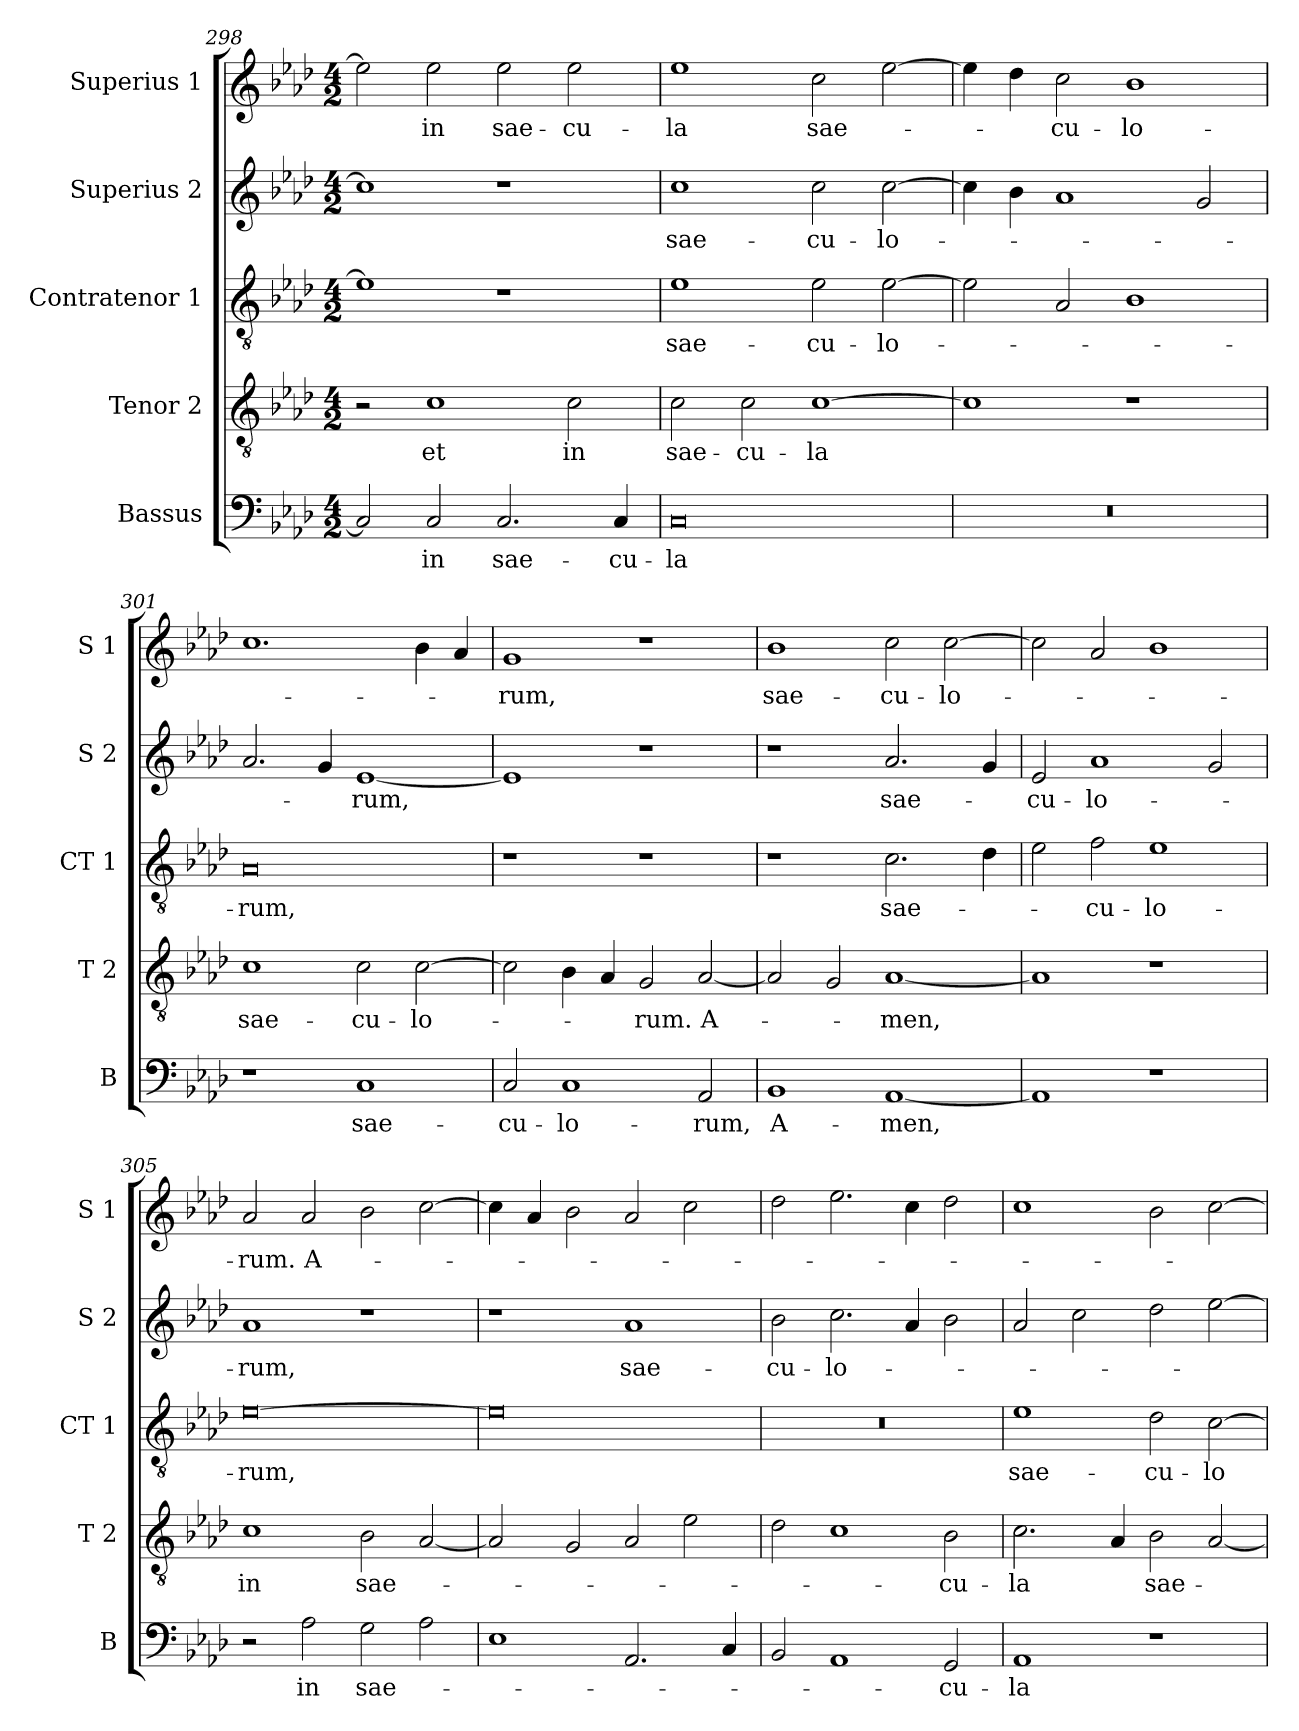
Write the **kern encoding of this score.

**kern	**text	**kern	**text	**kern	**text	**kern	**text	**kern	**text
*part5	*part5	*part4	*part4	*part3	*part3	*part2	*part2	*part1	*part1
*staff5	*staff5	*staff4	*staff4	*staff3	*staff3	*staff2	*staff2	*staff1	*staff1
*I"Bassus	*	*I"Tenor 2	*	*I"Contratenor 1	*	*I"Superius 2	*	*I"Superius  1	*
*I'B	*	*I'T 2	*	*I'CT 1	*	*I'S 2	*	*I'S 1	*
*clefF4	*	*clefGv2	*	*clefGv2	*	*clefG2	*	*clefG2	*
*k[b-e-a-d-]	*	*k[b-e-a-d-]	*	*k[b-e-a-d-]	*	*k[b-e-a-d-]	*	*k[b-e-a-d-]	*
*A-:	*	*A-:	*	*A-:	*	*A-:	*	*A-:	*
*M4/2	*	*M4/2	*	*M4/2	*	*M4/2	*	*M4/2	*
=298	=298	=298	=298	=298	=298	=298	=298	=298	=298
2C/]	.	2r	.	1e-]	.	1cc]	.	2ee-\]	.
!	!LO:LY:b	!	!LO:LY:b	!	!	!	!	!	!LO:LY:b
2C/	in	1c	et	.	.	.	.	2ee-\	in
!	!LO:LY:b	!	!	!	!	!	!	!	!LO:LY:b
2.C/	sae-	.	.	1r	.	1r	.	2ee-\	sae-
!	!	!	!LO:LY:b	!	!	!	!	!	!LO:LY:b
.	.	2c\	in	.	.	.	.	2ee-\	-cu-
!	!LO:LY:b	!	!	!	!	!	!	!	!
4C/	-cu-	.	.	.	.	.	.	.	.
=299	=299	=299	=299	=299	=299	=299	=299	=299	=299
!	!LO:LY:b	!	!LO:LY:b	!	!LO:LY:b	!	!LO:LY:b	!	!LO:LY:b
0C	-la	2c\	sae-	1e-	sae-	1cc	sae-	1ee-	-la
!	!	!	!LO:LY:b	!	!	!	!	!	!
.	.	2c\	-cu-	.	.	.	.	.	.
!	!	!	!LO:LY:b	!	!LO:LY:b	!	!LO:LY:b	!	!LO:LY:b
.	.	[1c	-la	2e-\	-cu-	2cc\	-cu-	2cc\	sae-
!	!	!	!	!	!LO:LY:b	!	!LO:LY:b	!	!
.	.	.	.	[2e-\	-lo-	[2cc\	-lo-	[2ee-\	.
!!LO:LB:g=z
=300	=300	=300	=300	=300	=300	=300	=300	=300	=300
0r	.	1c]	.	2e-\]	.	4cc\]	.	4ee-\]	.
.	.	.	.	.	.	4b-\	.	4dd-\	.
!	!	!	!	!	!	!	!	!	!LO:LY:b
.	.	.	.	2A-/	.	1a-	.	2cc\	-cu-
!	!	!	!	!	!	!	!	!	!LO:LY:b
.	.	1r	.	1B-	.	.	.	1b-	-lo-
.	.	.	.	.	.	2g/	.	.	.
=301	=301	=301	=301	=301	=301	=301	=301	=301	=301
!	!	!	!LO:LY:b	!	!LO:LY:b	!	!	!	!
1r	.	1c	sae-	0A-	-rum,	2.a-/	.	1.cc	.
.	.	.	.	.	.	4g/	.	.	.
!	!LO:LY:b	!	!LO:LY:b	!	!	!	!LO:LY:b	!	!
1C	sae-	2c\	-cu-	.	.	[1e-	-rum,	.	.
!	!	!	!LO:LY:b	!	!	!	!	!	!
.	.	[2c\	-lo-	.	.	.	.	4b-\	.
.	.	.	.	.	.	.	.	4a-/	.
=302	=302	=302	=302	=302	=302	=302	=302	=302	=302
!	!LO:LY:b	!	!	!	!	!	!	!	!LO:LY:b
2C/	-cu-	2c\]	.	1r	.	1e-]	.	1g	-rum,
!	!LO:LY:b	!	!	!	!	!	!	!	!
1C	-lo-	4B-\	.	.	.	.	.	.	.
.	.	4A-/	.	.	.	.	.	.	.
!	!	!	!LO:LY:b	!	!	!	!	!	!
.	.	2G/	-rum.	1r	.	1r	.	1r	.
!	!LO:LY:b	!	!LO:LY:b	!	!	!	!	!	!
2AA-/	-rum,	[2A-/	A-	.	.	.	.	.	.
=303	=303	=303	=303	=303	=303	=303	=303	=303	=303
!	!LO:LY:b	!	!	!	!	!	!	!	!LO:LY:b
1BB-	A-	2A-/]	.	1r	.	1r	.	1b-	sae-
.	.	2G/	.	.	.	.	.	.	.
!	!LO:LY:b	!	!LO:LY:b	!	!LO:LY:b	!	!LO:LY:b	!	!LO:LY:b
[1AA-	-men,	[1A-	-men,	2.c\	sae-	2.a-/	sae-	2cc\	-cu-
!	!	!	!	!	!	!	!	!	!LO:LY:b
.	.	.	.	.	.	.	.	[2cc\	-lo-
.	.	.	.	4d-\	.	4g/	.	.	.
=304	=304	=304	=304	=304	=304	=304	=304	=304	=304
!	!	!	!	!	!	!	!LO:LY:b	!	!
1AA-]	.	1A-]	.	2e-\	.	2e-/	-cu-	2cc\]	.
!	!	!	!	!	!LO:LY:b	!	!LO:LY:b	!	!
.	.	.	.	2f\	-cu-	1a-	-lo-	2a-/	.
!	!	!	!	!	!LO:LY:b	!	!	!	!
1r	.	1r	.	1e-	-lo-	.	.	1b-	.
.	.	.	.	.	.	2g/	.	.	.
!!LO:PB:g=z
=305	=305	=305	=305	=305	=305	=305	=305	=305	=305
!	!	!	!LO:LY:b	!	!LO:LY:b	!	!LO:LY:b	!	!LO:LY:b
2r	.	1c	in	[0e-	-rum,	1a-	-rum,	2a-/	-rum.
!	!LO:LY:b	!	!	!	!	!	!	!	!LO:LY:b
2A-\	in	.	.	.	.	.	.	2a-/	A-
!	!LO:LY:b	!	!LO:LY:b	!	!	!	!	!	!
2G\	sae-	2B-\	sae-	.	.	1r	.	2b-\	.
2A-\	.	[2A-/	.	.	.	.	.	[2cc\	.
=306	=306	=306	=306	=306	=306	=306	=306	=306	=306
1E-	.	2A-/]	.	0e-]	.	1r	.	4cc\]	.
.	.	.	.	.	.	.	.	4a-/	.
.	.	2G/	.	.	.	.	.	2b-\	.
!	!	!	!	!	!	!	!LO:LY:b	!	!
2.AA-/	.	2A-/	.	.	.	1a-	sae-	2a-/	.
.	.	2e-\	.	.	.	.	.	2cc\	.
4C/	.	.	.	.	.	.	.	.	.
=307	=307	=307	=307	=307	=307	=307	=307	=307	=307
!	!	!	!	!	!	!	!LO:LY:b	!	!
2BB-/	.	2d-\	.	0r	.	2b-\	-cu-	2dd-\	.
!	!	!	!	!	!	!	!LO:LY:b	!	!
1AA-	.	1c	.	.	.	2.cc\	-lo-	2.ee-\	.
.	.	.	.	.	.	4a-/	.	4cc\	.
!	!LO:LY:b	!	!LO:LY:b	!	!	!	!	!	!
2GG/	-cu-	2B-\	-cu-	.	.	2b-\	.	2dd-\	.
=308	=308	=308	=308	=308	=308	=308	=308	=308	=308
!	!LO:LY:b	!	!LO:LY:b	!	!LO:LY:b	!	!	!	!
1AA-	-la	2.c\	-la	1e-	sae-	2a-/	.	1cc	.
.	.	.	.	.	.	2cc\	.	.	.
.	.	4A-/	.	.	.	.	.	.	.
!	!	!	!LO:LY:b	!	!LO:LY:b	!	!	!	!
1r	.	2B-\	sae-	2d-\	-cu-	2dd-\	.	2b-\	.
!	!	!	!	!	!LO:LY:b	!	!	!	!
.	.	[2A-/	.	[2c\	-lo-	[2ee-\	.	[2cc\	.
=	=	=	=	=	=	=	=	=	=
*-	*-	*-	*-	*-	*-	*-	*-	*-	*-
